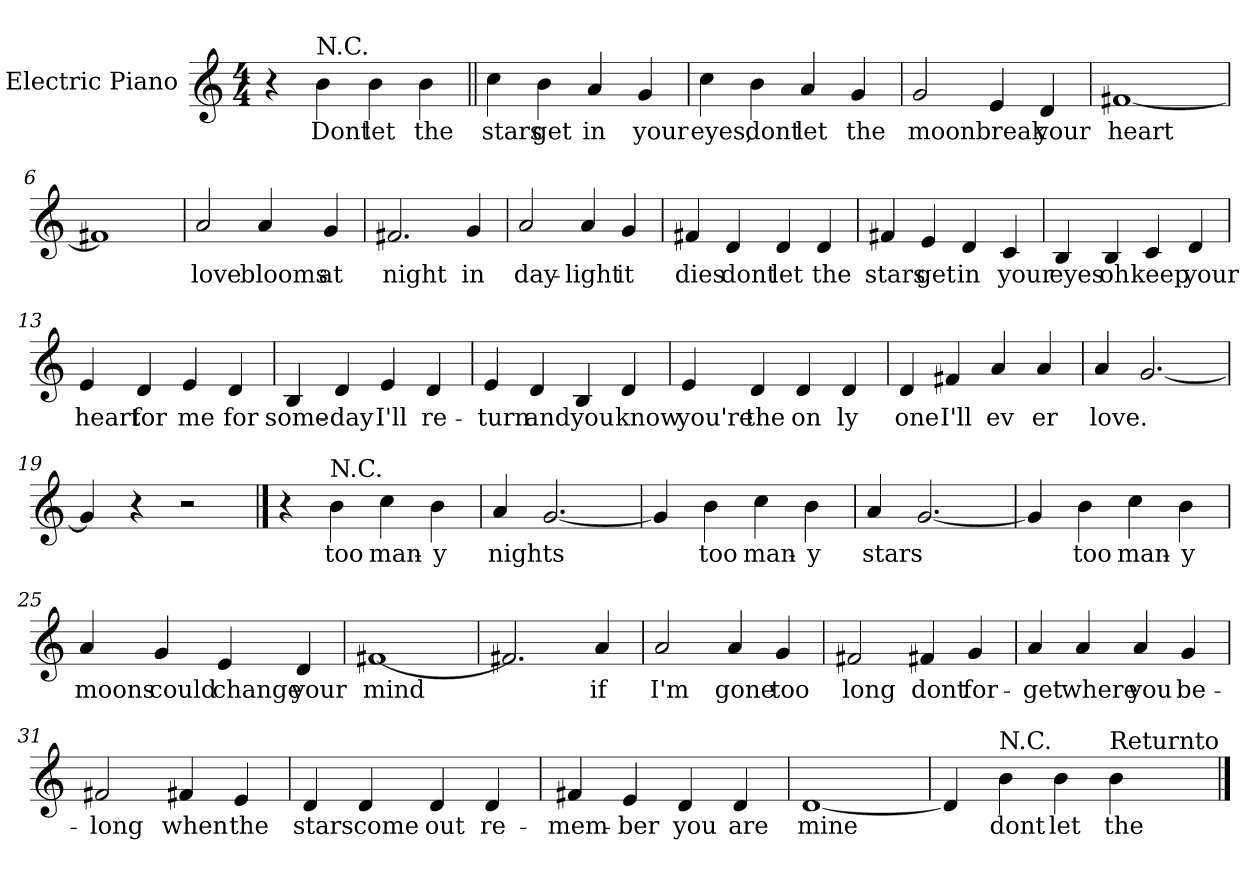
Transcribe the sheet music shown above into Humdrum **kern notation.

**kern	**text
*part1	*part1
*staff1	*staff1
*I"Electric Piano	*
*I'E.Pno	*
*clefG2	*
*k[]	*
*C:	*
*M4/4	*
=1	=1
4r	.
!LO:TX:a:t=N.C.	!
4b\	Dont
4b\	let
4b\	the
=2||	=2||
4cc\	stars
4b\	get
4a/	in
4g/	your
=3	=3
4cc\	eyes,
4b\	dont
4a/	let
4g/	the
=4	=4
2g/	moon
4e/	break
4d/	your
!!LO:LB:g=z
=5	=5
[1f#X	heart
=6	=6
1f#X]	.
=7	=7
2a/	love
4a/	blooms
4g/	at
=8	=8
2.f#X/	night
4g/	in
=9	=9
2a/	day-
4a/	-light
4g/	it
=10	=10
4f#X/	dies
4d/	dont
4d/	let
4d/	the
!!LO:LB:g=z
=11	=11
4f#X/	stars
4e/	get
4d/	in
4c/	your
=12	=12
4B/	eyes
4B/	oh
4c/	keep
4d/	your
=13	=13
4e/	heart
4d/	for
4e/	me
4d/	for
=14	=14
4B/	some-
4d/	-day
4e/	I'll
4d/	re-
!!LO:LB:g=z
=15	=15
4e/	-turn
4d/	and
4B/	you
4d/	know
=16	=16
4e/	you're
4d/	the
4d/	on
4d/	ly
=17	=17
4d/	one
4f#X/	I'll
4a/	ev
4a/	er
=18	=18
4a/	love.
[2.g/	.
=19	=19
4g/]	.
4r	.
2r	.
!!LO:LB:g=z
==20	==20
4r	.
!LO:TX:a:t=N.C.	!
4b\	too
4cc\	man-
4b\	-y
=21	=21
4a/	nights
[2.g/	.
=22	=22
4g/]	.
4b\	too
4cc\	man-
4b\	-y
=23	=23
4a/	stars
[2.g/	.
=24	=24
4g/]	.
4b\	too
4cc\	man-
4b\	-y
!!LO:LB:g=z
=25	=25
4a/	moons
4g/	could
4e/	change
4d/	your
=26	=26
[1f#X	mind
=27	=27
2.f#X/]	.
4a/	if
=28	=28
2a/	I'm
4a/	gone
4g/	too
=29	=29
2f#X/	long
4f#X/	dont
4g/	for-
!!LO:LB:g=z
=30	=30
4a/	-get
4a/	where
4a/	you
4g/	be-
=31	=31
2f#X/	-long
4f#X/	when
4e/	the
=32	=32
4d/	stars
4d/	come
4d/	out
4d/	re-
=33	=33
4f#X/	-mem-
4e/	-ber
4d/	you
4d/	are
=34	=34
[1d	mine
!!LO:LB:g=z
=35	=35
4d/]	.
!LO:TX:a:t=N.C.	!
4b\	dont
4b\	let
!LO:TX:a:t=Returnto	!
4b\	the
==	==
*-	*-
